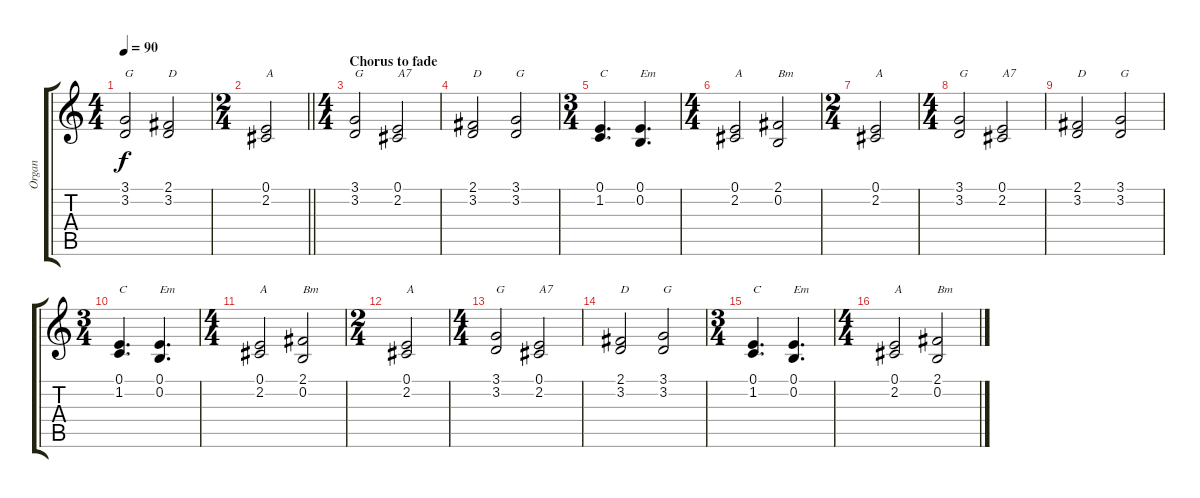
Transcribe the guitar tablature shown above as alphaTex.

\track ("Organ" "Organ") {instrument drawbarorgan}
\staff {score tabs}
\tuning (E4 B3 G3 D3 A2 E2) {hide}
\ts (4 4)
\tempo 90
\clef g2
\ks c
(3.1 3.2).2{txt "G" dy f} (2.1 3.2).2{txt "D"} |
\ts (2 4)
\barLineRight lightlight
(0.1 2.2).2{txt "A"} |
\ts (4 4)
\section ("" "Chorus to fade")
(3.1 3.2).2{txt "G"} (0.1 2.2).2{txt "A7"} |
(2.1 3.2).2{txt "D"} (3.1 3.2).2{txt "G"} |
\ts (3 4)
(0.1 1.2).4{d txt "C"} (0.1 0.2).4{d txt "Em"} |
\ts (4 4)
(0.1 2.2).2{txt "A"} (2.1 0.2).2{txt "Bm"} |
\ts (2 4)
(0.1 2.2).2{txt "A"} |
\ts (4 4)
(3.1 3.2).2{txt "G"} (0.1 2.2).2{txt "A7"} |
(2.1 3.2).2{txt "D"} (3.1 3.2).2{txt "G"} |
\ts (3 4)
(0.1 1.2).4{d txt "C"} (0.1 0.2).4{d txt "Em"} |
\ts (4 4)
(0.1 2.2).2{txt "A"} (2.1 0.2).2{txt "Bm"} |
\ts (2 4)
(0.1 2.2).2{txt "A"} |
\ts (4 4)
(3.1 3.2).2{txt "G"} (0.1 2.2).2{txt "A7"} |
(2.1 3.2).2{txt "D"} (3.1 3.2).2{txt "G"} |
\ts (3 4)
(0.1 1.2).4{d txt "C"} (0.1 0.2).4{d txt "Em"} |
\ts (4 4)
(0.1 2.2).2{txt "A"} (2.1 0.2).2{txt "Bm"}
